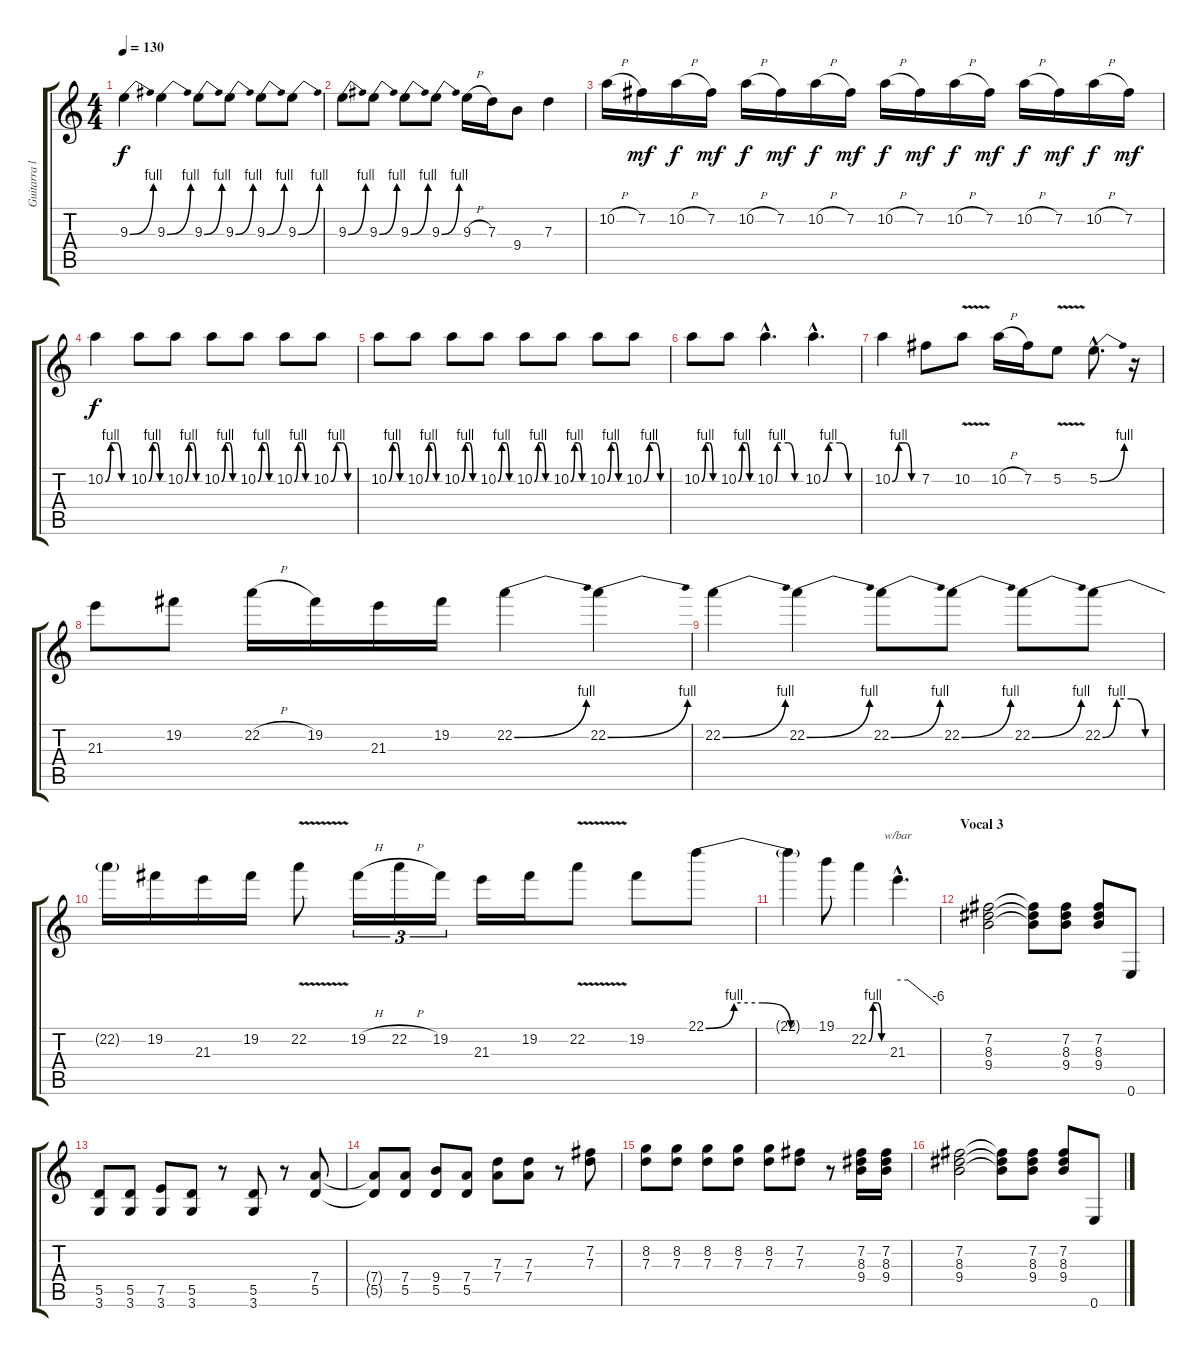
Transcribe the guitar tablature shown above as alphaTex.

\track ("Guitarra líder" "Guitarra l") {instrument distortionguitar}
\staff {score tabs}
\tuning (E4 B3 G3 D3 A2 E2) {hide}
\ts (4 4)
\tempo 130
\clef g2
\ks c
9.3{be (bend 0 0 60 4)}.4{dy f} 9.3{be (bend 0 0 60 4)}.4 9.3{be (bend 0 0 60 4)}.8 9.3{be (bend 0 0 60 4)}.8 9.3{be (bend 0 0 60 4)}.8 9.3{be (bend 0 0 60 4)}.8 |
9.3{be (bend 0 0 60 4)}.8 9.3{be (bend 0 0 60 4)}.8 9.3{be (bend 0 0 60 4)}.8 9.3{be (bend 0 0 60 4)}.8 9.3{h}.16 7.3.16 9.4.8 7.3.4 |
10.2{h}.16 7.2.16{dy mf} 10.2{h}.16{dy f} 7.2.16{dy mf} 10.2{h}.16{dy f} 7.2.16{dy mf} 10.2{h}.16{dy f} 7.2.16{dy mf} 10.2{h}.16{dy f} 7.2.16{dy mf} 10.2{h}.16{dy f} 7.2.16{dy mf} 10.2{h}.16{dy f} 7.2.16{dy mf} 10.2{h}.16{dy f} 7.2.16{dy mf} |
10.2{be (custom 0 0 15 4 30 4 45 0 60 0)}.4{dy f} 10.2{be (custom 0 0 15 4 30 4 45 0 60 0)}.8 10.2{be (custom 0 0 15 4 30 4 45 0 60 0)}.8 10.2{be (custom 0 0 15 4 30 4 45 0 60 0)}.8 10.2{be (custom 0 0 15 4 30 4 45 0 60 0)}.8 10.2{be (custom 0 0 15 4 30 4 45 0 60 0)}.8 10.2{be (custom 0 0 15 4 30 4 45 0 60 0)}.8 |
10.2{be (custom 0 0 15 4 30 4 45 0 60 0)}.8 10.2{be (custom 0 0 15 4 30 4 45 0 60 0)}.8 10.2{be (custom 0 0 15 4 30 4 45 0 60 0)}.8 10.2{be (custom 0 0 15 4 30 4 45 0 60 0)}.8 10.2{be (custom 0 0 15 4 30 4 45 0 60 0)}.8 10.2{be (custom 0 0 15 4 30 4 45 0 60 0)}.8 10.2{be (custom 0 0 15 4 30 4 45 0 60 0)}.8 10.2{be (custom 0 0 15 4 30 4 45 0 60 0)}.8 |
10.2{be (custom 0 0 15 4 30 4 45 0 60 0)}.8 10.2{be (custom 0 0 15 4 30 4 45 0 60 0)}.8 10.2{be (custom 0 0 5 4 30 4 45 0 60 0) hac}.4{d} 10.2{be (custom 0 0 10 4 30 4 45 0 60 0) hac}.4{d} |
10.2{be (custom 0 0 15 4 30 4 45 0 60 0)}.4 7.2.8 10.2{v}.8 10.2{h}.16 7.2.16 5.2{v}.8 5.2{be (bend 0 0 60 4) hac}.8{d} r.16 |
21.3.8 19.2.8 22.2{h}.16 19.2.16 21.3.16 19.2.16 22.2{be (bend 0 0 60 4)}.4 22.2{be (bend 0 0 60 4)}.4 |
22.2{be (bend 0 0 60 4)}.4 22.2{be (bend 0 0 60 4)}.4 22.2{be (bend 0 0 60 4)}.8 22.2{be (bend 0 0 60 4)}.8 22.2{be (bend 0 0 60 4)}.8 22.2{be (custom 0 0 15 4 30 4 45 0 60 0)}.8 |
22.2{t}.16 19.2.16 21.3.16 19.2.16 22.2{v}.8 19.2{h}.16{tu (3 2)} 22.2{h}.16{tu (3 2)} 19.2.16{tu (3 2)} 21.3.16 19.2.16 22.2{v}.8 19.2.8 22.1{be (custom 0 0 15 4 30 4 45 0 60 0)}.8 |
22.1{t}.4 19.1.8 22.2{be (custom 0 0 15 4 30 4 45 0 60 0)}.4 21.3{hac}.4{d tbe (custom default 0 0 15 0 60 -24) volume 14} |
\section ("" "Vocal 3")
(7.2 8.3 9.4).2 (7.2{t} 8.3{t} 9.4{t}).8 (7.2 8.3 9.4).8 (7.2 8.3 9.4).8 0.6.8 |
(5.5 3.6).8 (5.5 3.6).8 (7.5 3.6).8 (5.5 3.6).8 r.8 (5.5 3.6).8 r.8 (7.4 5.5).8 |
(7.4{t} 5.5{t}).8 (7.4 5.5).8 (9.4 5.5).8 (7.4 5.5).8 (7.3 7.4).8 (7.3 7.4).8 r.8 (7.2 7.3).8 |
(8.2 7.3).8 (8.2 7.3).8 (8.2 7.3).8 (8.2 7.3).8 (8.2 7.3).8 (7.2 7.3).8 r.8 (7.2 8.3 9.4).16 (7.2 8.3 9.4).16 |
(7.2 8.3 9.4).2 (7.2{t} 8.3{t} 9.4{t}).8 (7.2 8.3 9.4).8 (7.2 8.3 9.4).8 0.6.8
